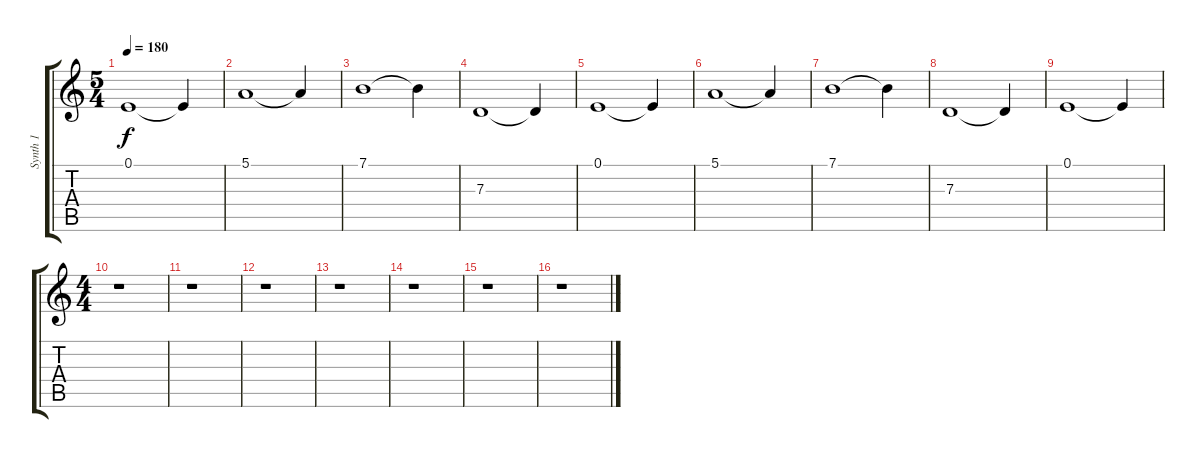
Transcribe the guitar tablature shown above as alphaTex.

\track ("Synth 1" "Synth 1") {instrument lead2sawtooth}
\staff {score tabs}
\tuning (E4 B3 G3 D3 A2 E2) {hide}
\ts (5 4)
\tempo 180
\clef g2
\ks c
0.1.1{dy f} 0.1{t}.4 |
5.1.1 5.1{t}.4 |
7.1.1 7.1{t}.4 |
7.3.1 7.3{t}.4 |
0.1.1 0.1{t}.4 |
5.1.1 5.1{t}.4 |
7.1.1 7.1{t}.4 |
7.3.1 7.3{t}.4 |
0.1.1 0.1{t}.4 |
\ts (4 4)
r.1 |
r.1 |
r.1 |
r.1 |
r.1 |
r.1 |
r.1
